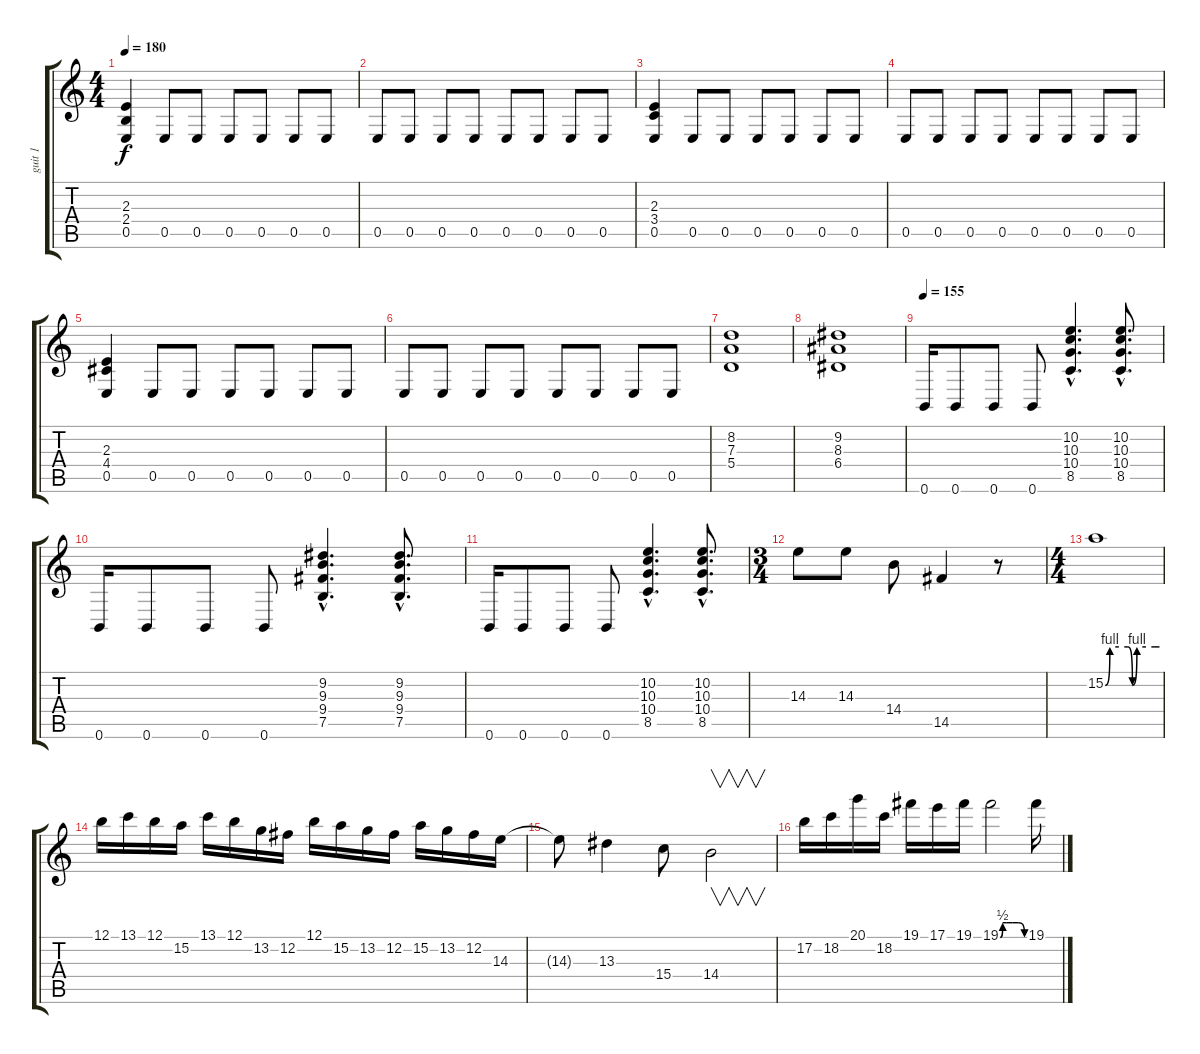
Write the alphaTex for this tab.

\track ("guit 1" "guit 1") {instrument distortionguitar}
\staff {score tabs}
\tuning (B3 Gb3 D3 A2 E2 B1) {hide}
\ts (4 4)
\tempo 180
\clef g2
\ks c
(2.3 2.4 0.5).4{dy f} 0.5.8 0.5.8 0.5.8 0.5.8 0.5.8 0.5.8 |
0.5.8 0.5.8 0.5.8 0.5.8 0.5.8 0.5.8 0.5.8 0.5.8 |
(2.3 3.4 0.5).4 0.5.8 0.5.8 0.5.8 0.5.8 0.5.8 0.5.8 |
0.5.8 0.5.8 0.5.8 0.5.8 0.5.8 0.5.8 0.5.8 0.5.8 |
(2.3 4.4 0.5).4 0.5.8 0.5.8 0.5.8 0.5.8 0.5.8 0.5.8 |
0.5.8 0.5.8 0.5.8 0.5.8 0.5.8 0.5.8 0.5.8 0.5.8 |
(8.2 7.3 5.4).1 |
(9.2 8.3 6.4).1 |
\tempo 155
0.6.16 0.6.8 0.6.8 0.6.8 (10.2{hac} 10.3{hac} 10.4{hac} 8.5{hac}).4{d} (10.2{hac} 10.3{hac} 10.4{hac} 8.5{hac}).8{d} |
0.6.16 0.6.8 0.6.8 0.6.8 (9.2{hac} 9.3{hac} 9.4{hac} 7.5{hac}).4{d} (9.2{hac} 9.3{hac} 9.4{hac} 7.5{hac}).8{d} |
0.6.16 0.6.8 0.6.8 0.6.8 (10.2{hac} 10.3{hac} 10.4{hac} 8.5{hac}).4{d} (10.2{hac} 10.3{hac} 10.4{hac} 8.5{hac}).8{d} |
\ts (3 4)
14.3.8 14.3.8 14.4.8 14.5.4 r.8 |
\ts (4 4)
15.2{be (custom 0 0 5 4 15 4 25 4 30 0 35 4 45 4 55 4 60 4)}.1 |
12.1.16 13.1.16 12.1.16 15.2.16 13.1.16 12.1.16 13.2.16 12.2.16 12.1.16 15.2.16 13.2.16 12.2.16 15.2.16 13.2.16 12.2.16 14.3.16 |
14.3{t}.8 13.3.4 15.4.8 14.4.2{v} |
17.2.16 18.2.16 20.1.16 18.2.16 19.1.16 17.1.16 19.1.16 19.1{be (custom 0 0 6 2 15 2 30 2 45 2 60 0)}.2 19.1.16
